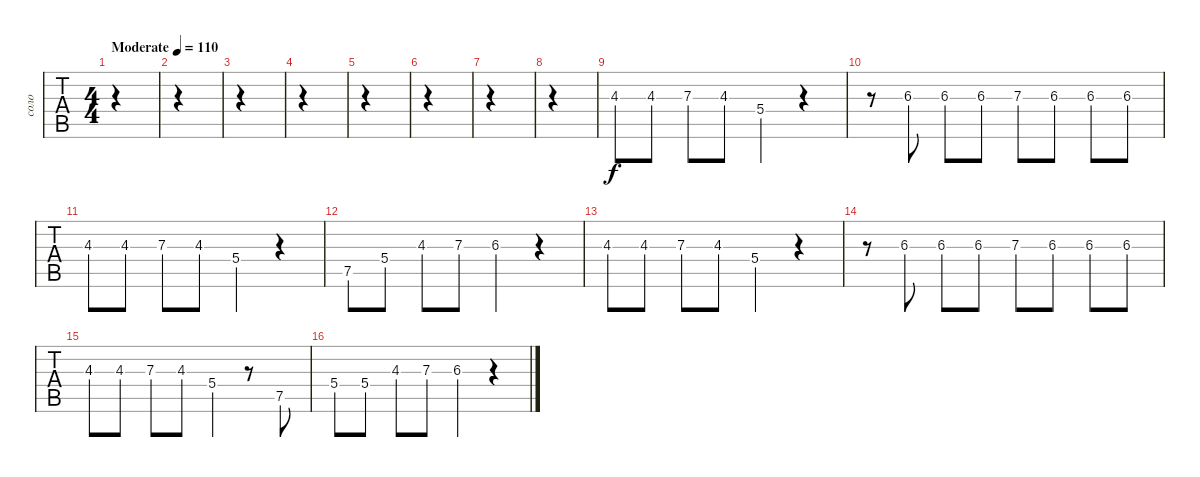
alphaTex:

\track ("соло" "соло") {instrument distortionguitar}
\staff {tabs}
\tuning (E4 B3 G3 D3 A2 E2) {hide}
\ts (4 4)
\tempo (110 "Moderate")
\clef g2
\ks c
|
|
|
|
|
|
|
|
4.3.8 4.3.8 7.3.8 4.3.8 5.4.4 r.4 |
r.8 6.3.8 6.3.8 6.3.8 7.3.8 6.3.8 6.3.8 6.3.8 |
4.3.8 4.3.8 7.3.8 4.3.8 5.4.4 r.4 |
7.5.8 5.4.8 4.3.8 7.3.8 6.3.4 r.4 |
4.3.8 4.3.8 7.3.8 4.3.8 5.4.4 r.4 |
r.8 6.3.8 6.3.8 6.3.8 7.3.8 6.3.8 6.3.8 6.3.8 |
4.3.8 4.3.8 7.3.8 4.3.8 5.4.4 r.8 7.5.8 |
5.4.8 5.4.8 4.3.8 7.3.8 6.3.4 r.4
